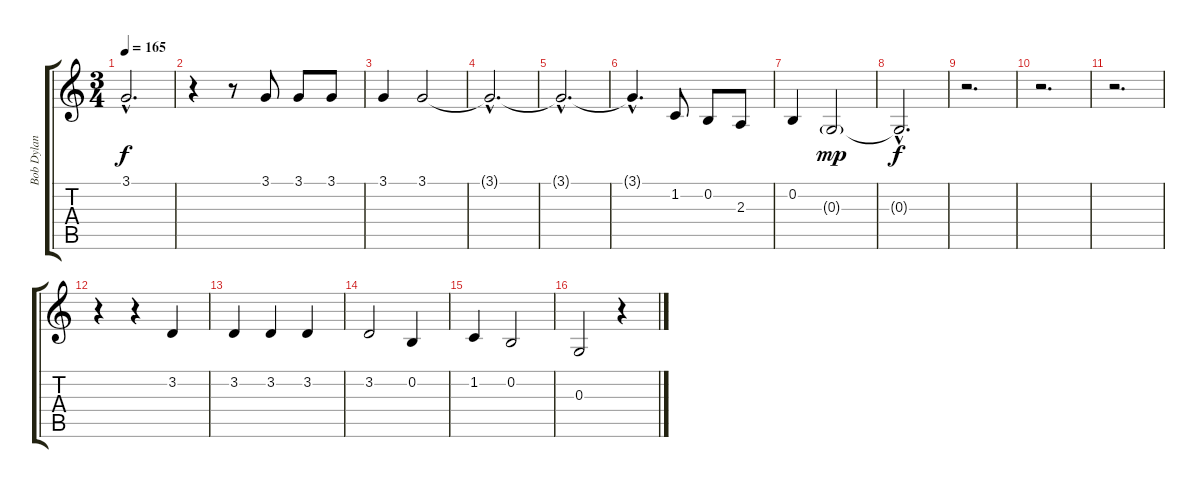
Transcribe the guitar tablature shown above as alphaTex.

\track ("Bob Dylan Voice" "Bob Dylan ") {instrument harmonica}
\staff {score tabs}
\tuning (E4 B3 G3 D3 A2 E2) {hide}
\ts (3 4)
\tempo 165
\clef g2
\ks c
3.1{hac}.2{d dy f} |
r.4 r.8 3.1.8 3.1.8 3.1.8 |
3.1.4 3.1.2 |
3.1{hac t}.2{d} |
3.1{hac t}.2{d} |
3.1{hac t}.4{d} 1.2.8 0.2.8 2.3.8 |
0.2.4 0.3{g}.2{dy mp} |
0.3{hac t}.2{d dy f} |
r.2{d} |
r.2{d} |
r.2{d} |
r.4 r.4 3.2.4 |
3.2.4 3.2.4 3.2.4 |
3.2.2 0.2.4 |
1.2.4 0.2.2 |
0.3.2 r.4
